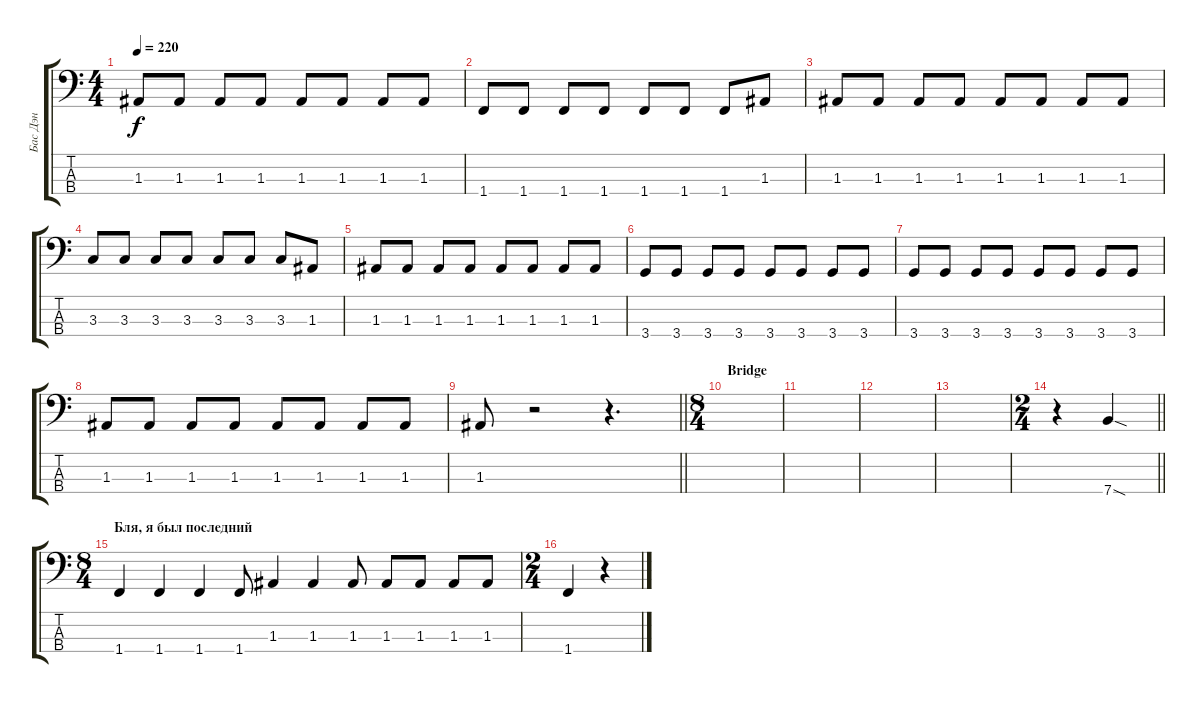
\track ("Бас Дэн" "Бас Дэн") {instrument electricbasspick}
\staff {score tabs}
\tuning (G2 D2 A1 E1) {hide}
\ts (4 4)
\tempo 220
\clef f4
\ks c
1.3.8{dy f} 1.3.8 1.3.8 1.3.8 1.3.8 1.3.8 1.3.8 1.3.8 |
1.4.8 1.4.8 1.4.8 1.4.8 1.4.8 1.4.8 1.4.8 1.3.8 |
1.3.8 1.3.8 1.3.8 1.3.8 1.3.8 1.3.8 1.3.8 1.3.8 |
3.3.8 3.3.8 3.3.8 3.3.8 3.3.8 3.3.8 3.3.8 1.3.8 |
1.3.8 1.3.8 1.3.8 1.3.8 1.3.8 1.3.8 1.3.8 1.3.8 |
3.4.8 3.4.8 3.4.8 3.4.8 3.4.8 3.4.8 3.4.8 3.4.8 |
3.4.8 3.4.8 3.4.8 3.4.8 3.4.8 3.4.8 3.4.8 3.4.8 |
1.3.8 1.3.8 1.3.8 1.3.8 1.3.8 1.3.8 1.3.8 1.3.8 |
\barLineRight lightlight
1.3.8 r.2 r.4{d} |
\ts (8 4)
\section ("" "Bridge")
|
|
|
|
\ts (2 4)
\barLineRight lightlight
r.4 7.4{sod}.4 |
\ts (8 4)
\section ("" "Бля, я был последний")
1.4.4 1.4.4 1.4.4 1.4.8 1.3.4 1.3.4 1.3.8 1.3.8 1.3.8 1.3.8 1.3.8 |
\ts (2 4)
1.4.4 r.4
